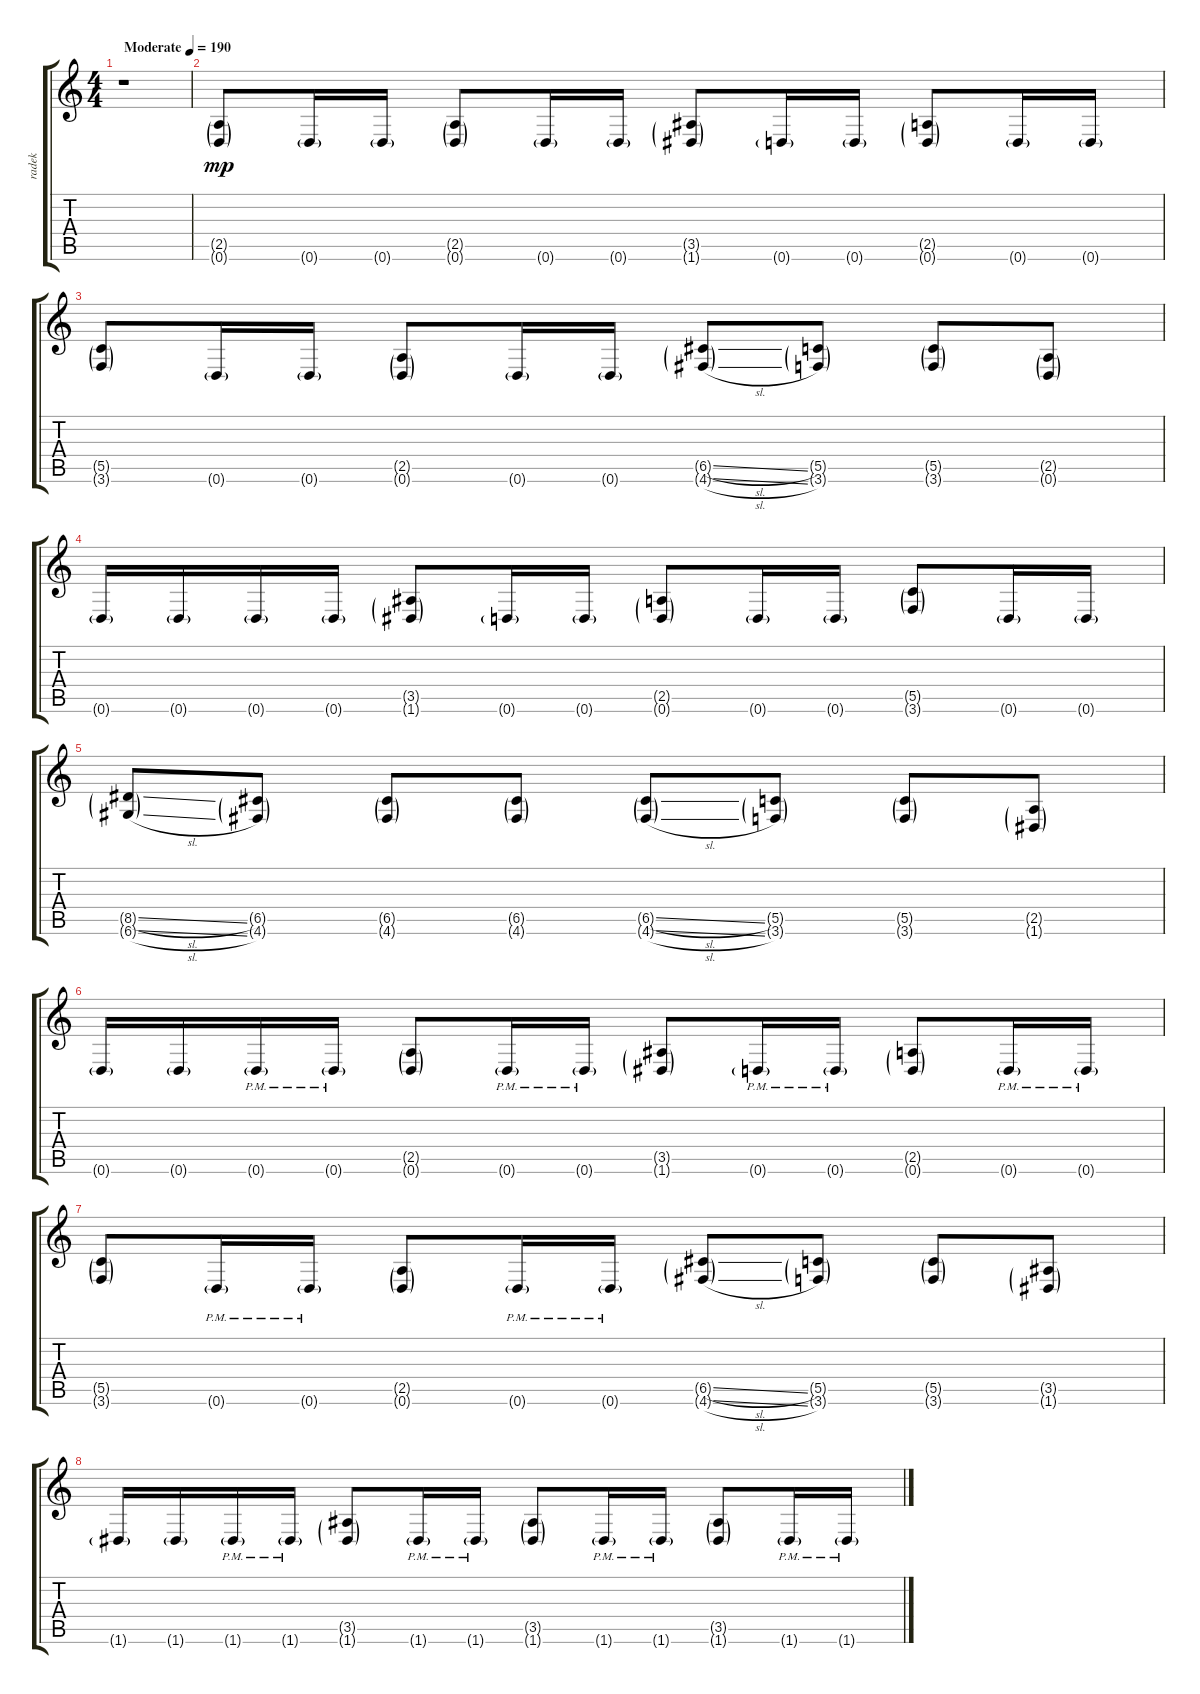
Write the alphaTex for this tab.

\track ("radek" "radek") {instrument distortionguitar}
\staff {score tabs}
\tuning (D4 A3 F3 C3 G2 D2) {hide}
\ts (4 4)
\tempo (190 "Moderate")
\clef g2
\ks c
r.1{dy mp instrument distortionguitar} |
(2.5{g} 0.6{g}).8 0.6{g}.16 0.6{g}.16 (2.5{g} 0.6{g}).8 0.6{g}.16 0.6{g}.16 (3.5{g} 1.6{g}).8 0.6{g}.16 0.6{g}.16 (2.5{g} 0.6{g}).8 0.6{g}.16 0.6{g}.16 |
(5.5{g} 3.6{g}).8 0.6{g}.16 0.6{g}.16 (2.5{g} 0.6{g}).8 0.6{g}.16 0.6{g}.16 (6.5{sl g} 4.6{sl g}).8 (5.5{g} 3.6{g}).8 (5.5{g} 3.6{g}).8 (2.5{g} 0.6{g}).8 |
0.6{g}.16 0.6{g}.16 0.6{g}.16 0.6{g}.16 (3.5{g} 1.6{g}).8 0.6{g}.16 0.6{g}.16 (2.5{g} 0.6{g}).8 0.6{g}.16 0.6{g}.16 (5.5{g} 3.6{g}).8 0.6{g}.16 0.6{g}.16 |
(8.5{sl g} 6.6{sl g}).8 (6.5{g} 4.6{g}).8 (6.5{g} 4.6{g}).8 (6.5{g} 4.6{g}).8 (6.5{sl g} 4.6{sl g}).8 (5.5{g} 3.6{g}).8 (5.5{g} 3.6{g}).8 (2.5{g} 1.6{g}).8 |
0.6{g}.16 0.6{g}.16 0.6{g pm}.16 0.6{g pm}.16 (2.5{g} 0.6{g}).8 0.6{g pm}.16 0.6{g pm}.16 (3.5{g} 1.6{g}).8 0.6{g pm}.16 0.6{g pm}.16 (2.5{g} 0.6{g}).8 0.6{g pm}.16 0.6{g pm}.16 |
(5.5{g} 3.6{g}).8 0.6{g pm}.16 0.6{g pm}.16 (2.5{g} 0.6{g}).8 0.6{g pm}.16 0.6{g pm}.16 (6.5{sl g} 4.6{sl g}).8 (5.5{g} 3.6{g}).8 (5.5{g} 3.6{g}).8 (3.5{g} 1.6{g}).8 |
1.6{g}.16 1.6{g}.16 1.6{g pm}.16 1.6{g pm}.16 (3.5{g} 1.6{g}).8 1.6{g pm}.16 1.6{g pm}.16 (3.5{g} 1.6{g}).8 1.6{g pm}.16 1.6{g pm}.16 (3.5{g} 1.6{g}).8 1.6{g pm}.16 1.6{g pm}.16
